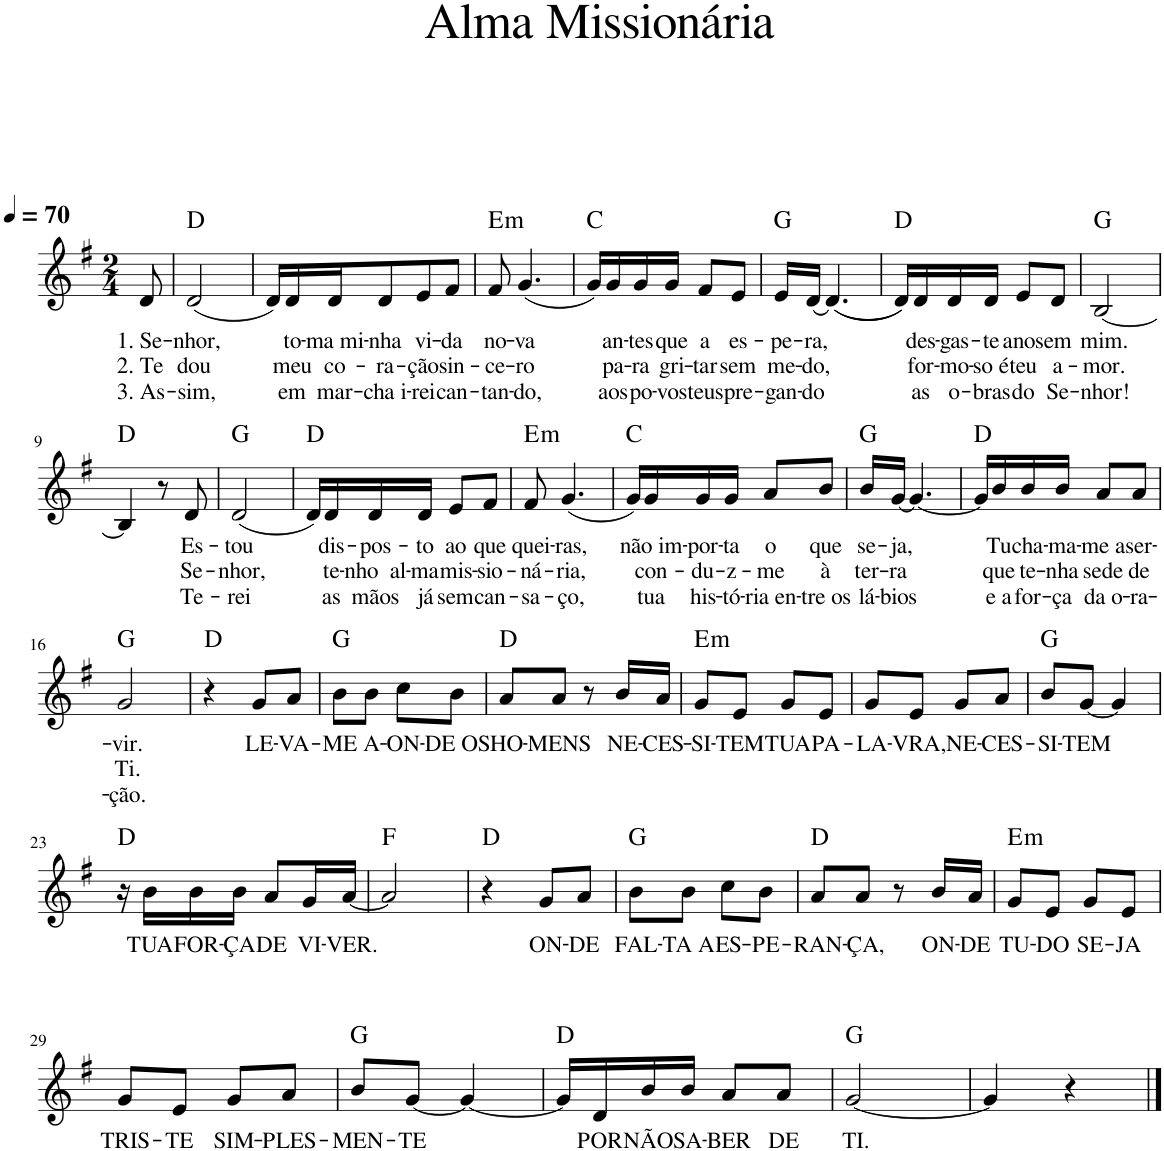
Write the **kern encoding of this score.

**kern	**text	**text	**text	**harte
*part1	*part1	*part1	*part1	*part1
*staff1	*staff1	*staff1	*staff1	*
*I"Voz	*	*	*	*
*I'Vo.	*	*	*	*
*clefG2	*	*	*	*
*k[f#]	*	*	*	*
*M2/4	*	*	*	*
*MM70	*	*	*	*
=1	=1	=1	=1	=1
!	!LO:LY:b	!LO:LY:b	!LO:LY:b	!
8d/	1. Se-	2. Te	3. As-	.
=2	=2	=2	=2	=2
!	!LO:LY:b	!LO:LY:b	!LO:LY:b	!
(2d/	-nhor,	dou	-sim,	D:maj
=3	=3	=3	=3	=3
16d/LL)	.	.	.	.
!	!LO:LY:b	!LO:LY:b	!LO:LY:b	!
16d/	to-	meu	em	.
!	!LO:LY:b	!LO:LY:b	!LO:LY:b	!
16d/J	-ma mi-	co-	mar-	.
!	!LO:LY:b	!LO:LY:b	!LO:LY:b	!
8d/	-nha	-ra-	-cha i-	.
!	!LO:LY:b	!LO:LY:b	!LO:LY:b	!
8e/	vi-	-ção	-rei	.
!	!LO:LY:b	!LO:LY:b	!LO:LY:b	!
[16f#/J	-da	sin-	can-	.
=4	=4	=4	=4	=4
!	!LO:LY:b	!LO:LY:b	!LO:LY:b	!LO:H:kt=m
8f#/	no-	-ce-	-tan-	E:min
16f#/J]	.	.	.	.
!	!LO:LY:b	!LO:LY:b	!LO:LY:b	!
(4.g/	-va	-ro	-do,	.
=5	=5	=5	=5	=5
16g/LL)	.	.	.	C:maj
!	!LO:LY:b	!LO:LY:b	!LO:LY:b	!
16g/	an-	pa-	aos	.
!	!LO:LY:b	!LO:LY:b	!LO:LY:b	!
16g/	-tes	-ra	po-	.
!	!LO:LY:b	!LO:LY:b	!LO:LY:b	!
16g/JJ	que	gri-	-vos	.
!	!LO:LY:b	!LO:LY:b	!LO:LY:b	!
8f#/L	a	-tar	teus	.
!	!LO:LY:b	!LO:LY:b	!LO:LY:b	!
8e/J	es-	sem	pre-	.
=6	=6	=6	=6	=6
!	!LO:LY:b	!LO:LY:b	!LO:LY:b	!
16e/LL	-pe-	me-	-gan-	G:maj
!	!LO:LY:b	!LO:LY:b	!LO:LY:b	!
(16d/JJ	-ra,	-do,	-do	.
((4.d/)	.	.	.	.
=7	=7	=7	=7	=7
16d/LL))	.	.	.	D:maj
!	!LO:LY:b	!LO:LY:b	!LO:LY:b	!
16d/	des-	for-	as	.
!	!LO:LY:b	!LO:LY:b	!LO:LY:b	!
16d/	-gas-	-mo-	o-	.
!	!LO:LY:b	!LO:LY:b	!LO:LY:b	!
16d/JJ	-te	-so é	-bras	.
!	!LO:LY:b	!LO:LY:b	!LO:LY:b	!
8e/L	anos	teu	do	.
!	!LO:LY:b	!LO:LY:b	!LO:LY:b	!
8d/J	em	a-	Se-	.
=8	=8	=8	=8	=8
!	!LO:LY:b	!LO:LY:b	!LO:LY:b	!
[2B/	mim.	-mor.	-nhor!	G:maj
!!LO:LB:g=z
=9	=9	=9	=9	=9
4B/]	.	.	.	D:maj
8r	.	.	.	.
!	!LO:LY:b	!LO:LY:b	!LO:LY:b	!
8d/	Es-	Se-	Te-	.
=10	=10	=10	=10	=10
!	!LO:LY:b	!LO:LY:b	!LO:LY:b	!
(2d/	-tou	-nhor,	-rei	G:maj
=11	=11	=11	=11	=11
16d/LL)	.	.	.	D:maj
!	!LO:LY:b	!LO:LY:b	!LO:LY:b	!
16d/	dis-	te-	as	.
!	!LO:LY:b	!LO:LY:b	!LO:LY:b	!
16d/	-pos-	-nho al-	mãos	.
!	!LO:LY:b	!LO:LY:b	!LO:LY:b	!
16d/JJ	-to	-ma	já	.
!	!LO:LY:b	!LO:LY:b	!LO:LY:b	!
8e/L	ao	mis-	sem	.
!	!LO:LY:b	!LO:LY:b	!LO:LY:b	!
8f#/J	que	-sio-	can-	.
=12	=12	=12	=12	=12
!	!LO:LY:b	!LO:LY:b	!LO:LY:b	!LO:H:kt=m
8f#/	quei-	-ná-	-sa-	E:min
!	!LO:LY:b	!LO:LY:b	!LO:LY:b	!
(4.g/	-ras,	-ria,	-ço,	.
=13	=13	=13	=13	=13
16g/LL)	.	.	.	C:maj
!	!LO:LY:b	!LO:LY:b	!LO:LY:b	!
16g/	não im-	con-	tua	.
!	!LO:LY:b	!LO:LY:b	!LO:LY:b	!
16g/	-por-	-du-	his-	.
!	!LO:LY:b	!LO:LY:b	!LO:LY:b	!
16g/JJ	-ta	-z-	-tó-	.
!	!LO:LY:b	!LO:LY:b	!LO:LY:b	!
8a/L	o	-me	-ria en-	.
!	!LO:LY:b	!LO:LY:b	!LO:LY:b	!
8b/J	que	à	-tre os	.
=14	=14	=14	=14	=14
!	!LO:LY:b	!LO:LY:b	!LO:LY:b	!
16b/LL	se-	ter-	lá-	G:maj
!	!LO:LY:b	!LO:LY:b	!LO:LY:b	!
[16g/JJ	-ja,	-ra	-bios	.
4.g/_	.	.	.	.
=15	=15	=15	=15	=15
16g/LL]	.	.	.	D:maj
!	!LO:LY:b	!LO:LY:b	!LO:LY:b	!
16b/	Tu	que	e a	.
!	!LO:LY:b	!LO:LY:b	!LO:LY:b	!
16b/	cha-	te-	for-	.
!	!LO:LY:b	!LO:LY:b	!LO:LY:b	!
16b/JJ	-ma-	-nha	-ça	.
!	!LO:LY:b	!LO:LY:b	!LO:LY:b	!
8a/L	-me a	sede	da o-	.
!	!LO:LY:b	!LO:LY:b	!LO:LY:b	!
8a/J	ser-	de	-ra-	.
!!LO:LB:g=z
=16	=16	=16	=16	=16
!	!LO:LY:b	!LO:LY:b	!LO:LY:b	!
2g/	-vir.	Ti.	-ção.	G:maj
=17	=17	=17	=17	=17
4r	.	.	.	D:maj
!	!LO:LY:b	!	!	!
8g/L	LE-	.	.	.
!	!LO:LY:b	!	!	!
8a/J	-VA-	.	.	.
=18	=18	=18	=18	=18
!	!LO:LY:b	!	!	!
8b\L	-ME	.	.	G:maj
!	!LO:LY:b	!	!	!
8b\J	A-	.	.	.
!	!LO:LY:b	!	!	!
8cc\L	-ON-	.	.	.
!	!LO:LY:b	!	!	!
8b\J	-DE OS	.	.	.
=19	=19	=19	=19	=19
!	!LO:LY:b	!	!	!
8a/L	HO-	.	.	D:maj
!	!LO:LY:b	!	!	!
8a/J	-MENS	.	.	.
8r	.	.	.	.
!	!LO:LY:b	!	!	!
16b/LL	NE-	.	.	.
!	!LO:LY:b	!	!	!
16a/JJ	-CES-	.	.	.
=20	=20	=20	=20	=20
!	!LO:LY:b	!	!	!LO:H:kt=m
8g/L	-SI-	.	.	E:min
!	!LO:LY:b	!	!	!
8e/J	-TEM	.	.	.
!	!LO:LY:b	!	!	!
8g/L	TUA	.	.	.
!	!LO:LY:b	!	!	!
8e/J	PA-	.	.	.
=21	=21	=21	=21	=21
!	!LO:LY:b	!	!	!
8g/L	-LA-	.	.	.
!	!LO:LY:b	!	!	!
8e/J	-VRA,	.	.	.
!	!LO:LY:b	!	!	!
8g/L	NE-	.	.	.
!	!LO:LY:b	!	!	!
8a/J	-CES-	.	.	.
=22	=22	=22	=22	=22
!	!LO:LY:b	!	!	!
8b/L	-SI-	.	.	G:maj
!	!LO:LY:b	!	!	!
[8g/J	-TEM	.	.	.
4g/]	.	.	.	.
!!LO:LB:g=z
=23	=23	=23	=23	=23
16r	.	.	.	D:maj
!	!LO:LY:b	!	!	!
16b\LL	TUA	.	.	.
!	!LO:LY:b	!	!	!
16b\	FOR-	.	.	.
!	!LO:LY:b	!	!	!
16b\JJ	-ÇA	.	.	.
!	!LO:LY:b	!	!	!
8a/L	DE	.	.	.
!	!LO:LY:b	!	!	!
16g/L	VI-	.	.	.
!	!LO:LY:b	!	!	!
[16a/JJ	-VER.	.	.	.
=24	=24	=24	=24	=24
2a/]	.	.	.	F:maj
=25	=25	=25	=25	=25
4r	.	.	.	D:maj
!	!LO:LY:b	!	!	!
8g/L	ON-	.	.	.
!	!LO:LY:b	!	!	!
8a/J	-DE	.	.	.
=26	=26	=26	=26	=26
!	!LO:LY:b	!	!	!
8b\L	FAL-	.	.	G:maj
!	!LO:LY:b	!	!	!
8b\J	-TA A	.	.	.
!	!LO:LY:b	!	!	!
8cc\L	ES-	.	.	.
!	!LO:LY:b	!	!	!
8b\J	-PE-	.	.	.
=27	=27	=27	=27	=27
!	!LO:LY:b	!	!	!
8a/L	-RAN-	.	.	D:maj
!	!LO:LY:b	!	!	!
8a/J	-ÇA,	.	.	.
8r	.	.	.	.
!	!LO:LY:b	!	!	!
16b/LL	ON-	.	.	.
!	!LO:LY:b	!	!	!
16a/JJ	-DE	.	.	.
=28	=28	=28	=28	=28
!	!LO:LY:b	!	!	!LO:H:kt=m
8g/L	TU-	.	.	E:min
!	!LO:LY:b	!	!	!
8e/J	-DO	.	.	.
!	!LO:LY:b	!	!	!
8g/L	SE-	.	.	.
!	!LO:LY:b	!	!	!
8e/J	-JA	.	.	.
!!LO:LB:g=z
=29	=29	=29	=29	=29
!	!LO:LY:b	!	!	!
8g/L	TRIS-	.	.	.
!	!LO:LY:b	!	!	!
8e/J	-TE	.	.	.
!	!LO:LY:b	!	!	!
8g/L	SIM-	.	.	.
!	!LO:LY:b	!	!	!
8a/J	-PLES-	.	.	.
=30	=30	=30	=30	=30
!	!LO:LY:b	!	!	!
8b/L	-MEN-	.	.	G:maj
!	!LO:LY:b	!	!	!
[8g/J	-TE	.	.	.
4g/_	.	.	.	.
=31	=31	=31	=31	=31
16g/LL]	.	.	.	D:maj
!	!LO:LY:b	!	!	!
16d/	POR	.	.	.
!	!LO:LY:b	!	!	!
16b/	NÃO	.	.	.
!	!LO:LY:b	!	!	!
16b/JJ	SA-	.	.	.
!	!LO:LY:b	!	!	!
8a/L	-BER	.	.	.
!	!LO:LY:b	!	!	!
8a/J	DE	.	.	.
=32	=32	=32	=32	=32
!	!LO:LY:b	!	!	!
[2g/	TI.	.	.	G:maj
=33	=33	=33	=33	=33
4g/]	.	.	.	.
4r	.	.	.	.
==	==	==	==	==
*-	*-	*-	*-	*-
